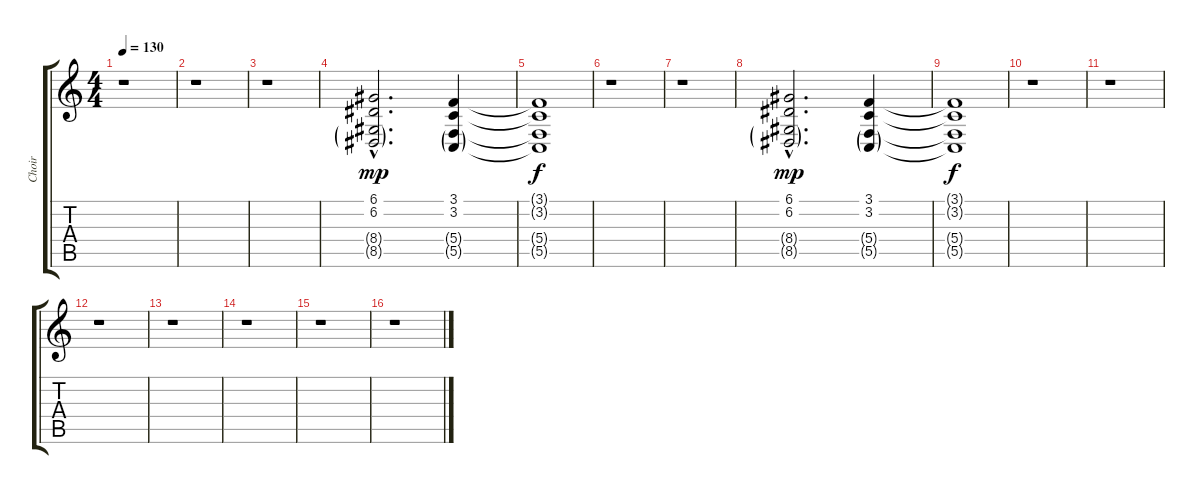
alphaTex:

\track ("Choir" "Choir") {instrument choiraahs}
\staff {score tabs}
\tuning (D4 A3 F3 C3 G2 D2) {hide}
\ts (4 4)
\tempo 130
\clef g2
\ks c
r.1{dy f} |
r.1 |
r.1 |
(6.1{hac} 6.2{hac} 8.4{g hac} 8.5{g hac}).2{d dy mp} (3.1 3.2 5.4{g} 5.5{g}).4 |
(3.1{t} 3.2{t} 5.4{t} 5.5{t}).1{dy f} |
r.1 |
r.1 |
(6.1{hac} 6.2{hac} 8.4{g hac} 8.5{g hac}).2{d dy mp} (3.1 3.2 5.4{g} 5.5{g}).4 |
(3.1{t} 3.2{t} 5.4{t} 5.5{t}).1{dy f} |
r.1 |
r.1 |
r.1 |
r.1 |
r.1 |
r.1 |
r.1
